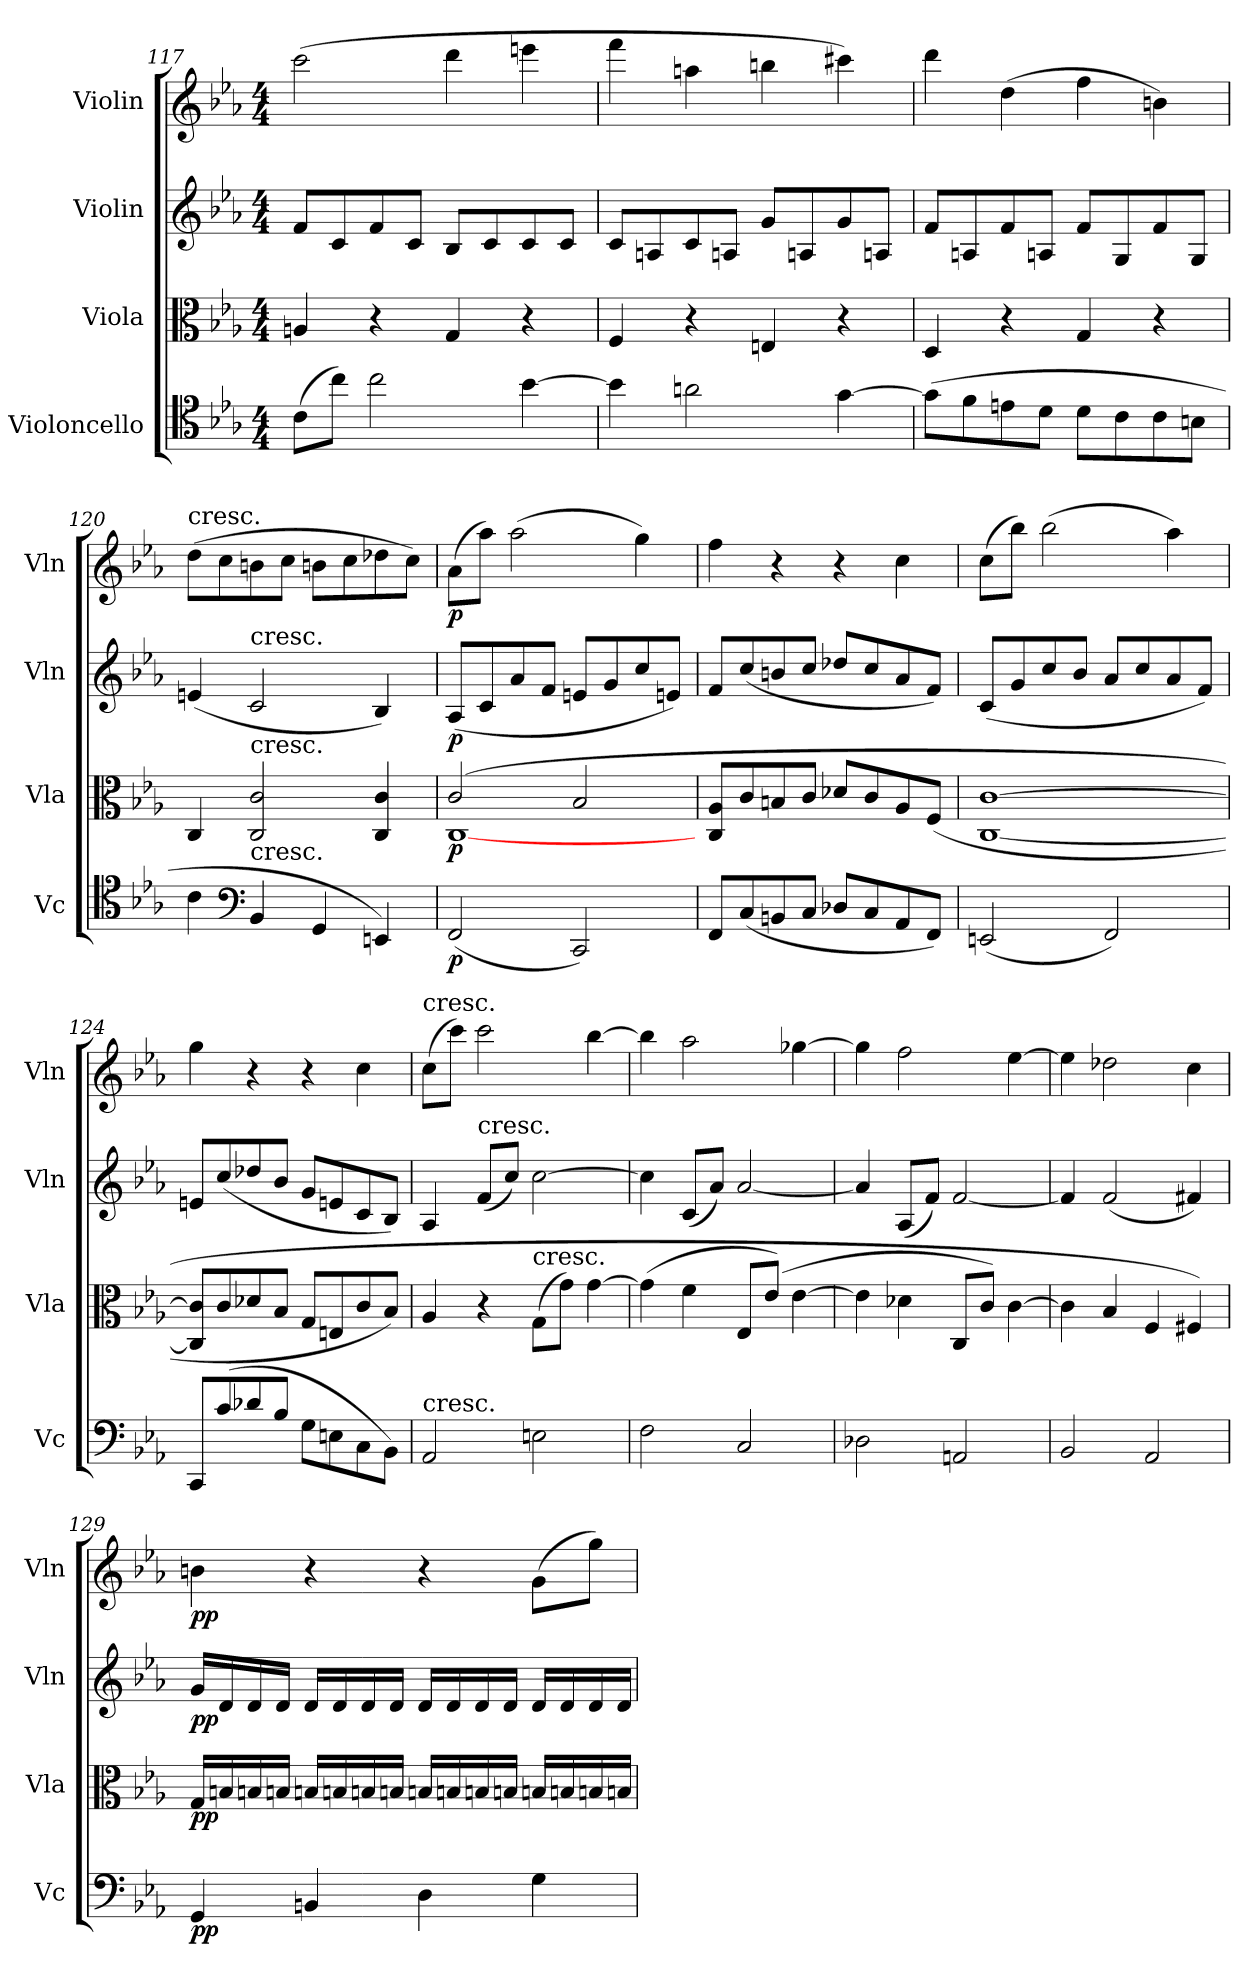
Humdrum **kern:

**kern	**dynam	**kern	**dynam	**kern	**dynam	**kern	**dynam
*part4	*part4	*part3	*part3	*part2	*part2	*part1	*part1
*staff4	*staff4	*staff3	*staff3	*staff2	*staff2	*staff1	*staff1
*I"Violoncello	*	*I"Viola	*	*I"Violin	*	*I"Violin	*
*I'Vc	*	*I'Vla	*	*I'Vln	*	*I'Vln	*
*clefC4	*	*clefC3	*	*clefG2	*	*clefG2	*
*k[b-e-a-]	*	*k[b-e-a-]	*	*k[b-e-a-]	*	*k[b-e-a-]	*
*c:	*	*c:	*	*c:	*	*c:	*
*M4/4	*	*M4/4	*	*M4/4	*	*M4/4	*
=117	=117	=117	=117	=117	=117	=117	=117
(8c\L	.	4An/	.	8f/L	.	(2ccc\	.
8cc\J)	.	.	.	8c/	.	.	.
2cc\	.	4r	.	8f/	.	.	.
.	.	.	.	8c/J	.	.	.
.	.	4G/	.	8B-/L	.	4ddd\	.
.	.	.	.	8c/	.	.	.
[4b-\	.	4r	.	8c/	.	4eeen\	.
.	.	.	.	8c/J	.	.	.
=118	=118	=118	=118	=118	=118	=118	=118
4b-\]	.	4F/	.	8c/L	.	4fff\	.
.	.	.	.	8An/	.	.	.
2an\	.	4r	.	8c/	.	4aan\	.
.	.	.	.	8An/J	.	.	.
.	.	4En/	.	8g/L	.	4bbn\	.
.	.	.	.	8An/	.	.	.
[4g\	.	4r	.	8g/	.	4ccc#X\)	.
.	.	.	.	8An/J	.	.	.
=119	=119	=119	=119	=119	=119	=119	=119
(8g\L]	.	4D/	.	8f/L	.	4ddd\	.
8f\	.	.	.	8An/	.	.	.
8en\	.	4r	.	8f/	.	(4dd\	.
8d\J	.	.	.	8An/J	.	.	.
8d\L	.	4G/	.	8f/L	.	4ff\	.
8c\	.	.	.	8G/	.	.	.
8c\	.	4r	.	8f/	.	4bn\)	.
8Bn\J	.	.	.	8G/J	.	.	.
=120	=120	=120	=120	=120	=120	=120	=120
!	!	!	!	!	!	!LO:TX:t=cresc.	!
4c\	.	4C/	.	(4en/	.	(8dd\L	.
.	.	.	.	.	.	8cc\	.
*clefF4	*	*	*	*	*	*	*
!	!	!	!	!LO:TX:t=cresc.	!	!	!
!	!	!LO:TX:t=cresc.	!	!	!	!	!
!LO:TX:t=cresc.	!	!	!	!	!	!	!
4BB-/	.	2C/ 2c/	.	2c/	.	8bn\	.
.	.	.	.	.	.	8cc\J	.
4GG/	.	.	.	.	.	8bn\L	.
.	.	.	.	.	.	8cc\	.
4EEn/)	.	4C/ 4c/	.	4B-/)	.	8dd-X\	.
.	.	.	.	.	.	8cc\J)	.
=121	=121	=121	=121	=121	=121	=121	=121
*	*	*^	*	*	*	*	*
(2FF/	p	(2c/	[1C	p	(8A-/L	p	(8a-\L	p
.	.	.	.	.	8c/	.	8aa-\J)	.
.	.	.	.	.	8a-/	.	(2aa-\	.
.	.	.	.	.	8f/J	.	.	.
2CC/)	.	2B-/	.	.	8en/L	.	.	.
.	.	.	.	.	8g/	.	.	.
.	.	.	.	.	8cc/	.	4gg\)	.
.	.	.	.	.	8en/J)	.	.	.
*	*	*v	*v	*	*	*	*	*
=122	=122	=122	=122	=122	=122	=122	=122
8FF/L	.	8C/ 8A-/L	.	8f/L	.	4ff\	.
(8C/	.	8c/	.	(8cc/	.	.	.
8BBn/	.	8Bn/	.	8bn/	.	4r	.
8C/J	.	8c/J	.	8cc/J	.	.	.
8D-X/L	.	8d-X/L	.	8dd-X/L	.	4r	.
8C/	.	8c/	.	8cc/	.	.	.
8AA-/	.	8A-/	.	8a-/	.	4cc\	.
8FF/J)	.	(8F/J	.	8f/J)	.	.	.
=123	=123	=123	=123	=123	=123	=123	=123
(2EEn/	.	[1C [1c	.	(8c/L	.	(8cc\L	.
.	.	.	.	8g/	.	8bb-\J)	.
.	.	.	.	8cc/	.	(2bb-\	.
.	.	.	.	8b-/J	.	.	.
2FF/)	.	.	.	8a-/L	.	.	.
.	.	.	.	8cc/	.	.	.
.	.	.	.	8a-/	.	4aa-\)	.
.	.	.	.	8f/J)	.	.	.
=124	=124	=124	=124	=124	=124	=124	=124
8CC/L	.	8C]/ 8c]/L	.	8en/L	.	4gg\	.
(8c/	.	8c/	.	(8cc/	.	.	.
8d-X/	.	8d-X/	.	8dd-X/	.	4r	.
8B-/J	.	8B-/J	.	8b-/J	.	.	.
8G\L	.	8G/L	.	8g/L	.	4r	.
8En\	.	8En/	.	8en/	.	.	.
8C\	.	8c/	.	8c/	.	4cc\	.
8BB-\J)	.	8B-/J)	.	8B-/J)	.	.	.
=125	=125	=125	=125	=125	=125	=125	=125
!	!	!	!	!	!	!LO:TX:t=cresc.	!
!LO:TX:t=cresc.	!	!	!	!	!	!	!
2AA-/	.	4A-/	.	4A-/	.	(8cc\L	.
.	.	.	.	.	.	8ccc\J)	.
!	!	!	!	!LO:TX:t=cresc.	!	!	!
.	.	4r	.	(8f/L	.	2ccc\	.
.	.	.	.	8cc/J)	.	.	.
!	!	!LO:TX:t=cresc.	!	!	!	!	!
2En\	.	(8G\L	.	[2cc\	.	.	.
.	.	8g\J)	.	.	.	.	.
.	.	[4g\	.	.	.	[4bb-\	.
=126	=126	=126	=126	=126	=126	=126	=126
2F\	.	(4g\]	.	4cc\]	.	4bb-\]	.
.	.	4f\	.	(8c/L	.	2aa-\	.
.	.	.	.	8a-/J)	.	.	.
2C/	.	8E-/L	.	[2a-/	.	.	.
.	.	(8e-/J)	.	.	.	.	.
.	.	[4e-\	.	.	.	[4gg-X\	.
=127	=127	=127	=127	=127	=127	=127	=127
2D-X\	.	4e-\]	.	4a-/]	.	4gg-\]	.
.	.	4d-X\	.	(8A-/L	.	2ff\	.
.	.	.	.	8f/J)	.	.	.
2AAn/	.	8C/L	.	[2f/	.	.	.
.	.	8c/J)	.	.	.	.	.
.	.	[4c\	.	.	.	[4ee-\	.
=128	=128	=128	=128	=128	=128	=128	=128
2BB-/	.	4c\]	.	4f/]	.	4ee-\]	.
.	.	4B-/	.	(2f/	.	2dd-X\	.
2AA-/	.	4F/	.	.	.	.	.
.	.	4F#X/)	.	4f#X/)	.	4cc\	.
=129	=129	=129	=129	=129	=129	=129	=129
4GG/	pp	16G/LL	pp	16g/LL	pp	4bn\	pp
.	.	16Bn/	.	16d/	.	.	.
.	.	16Bn/	.	16d/	.	.	.
.	.	16Bn/JJ	.	16d/JJ	.	.	.
4BBn/	.	16Bn/LL	.	16d/LL	.	4r	.
.	.	16Bn/	.	16d/	.	.	.
.	.	16Bn/	.	16d/	.	.	.
.	.	16Bn/JJ	.	16d/JJ	.	.	.
4D\	.	16Bn/LL	.	16d/LL	.	4r	.
.	.	16Bn/	.	16d/	.	.	.
.	.	16Bn/	.	16d/	.	.	.
.	.	16Bn/JJ	.	16d/JJ	.	.	.
4G\	.	16Bn/LL	.	16d/LL	.	(8g\L	.
.	.	16Bn/	.	16d/	.	.	.
.	.	16Bn/	.	16d/	.	8gg\J)	.
.	.	16Bn/JJ	.	16d/JJ	.	.	.
=	=	=	=	=	=	=	=
*-	*-	*-	*-	*-	*-	*-	*-
